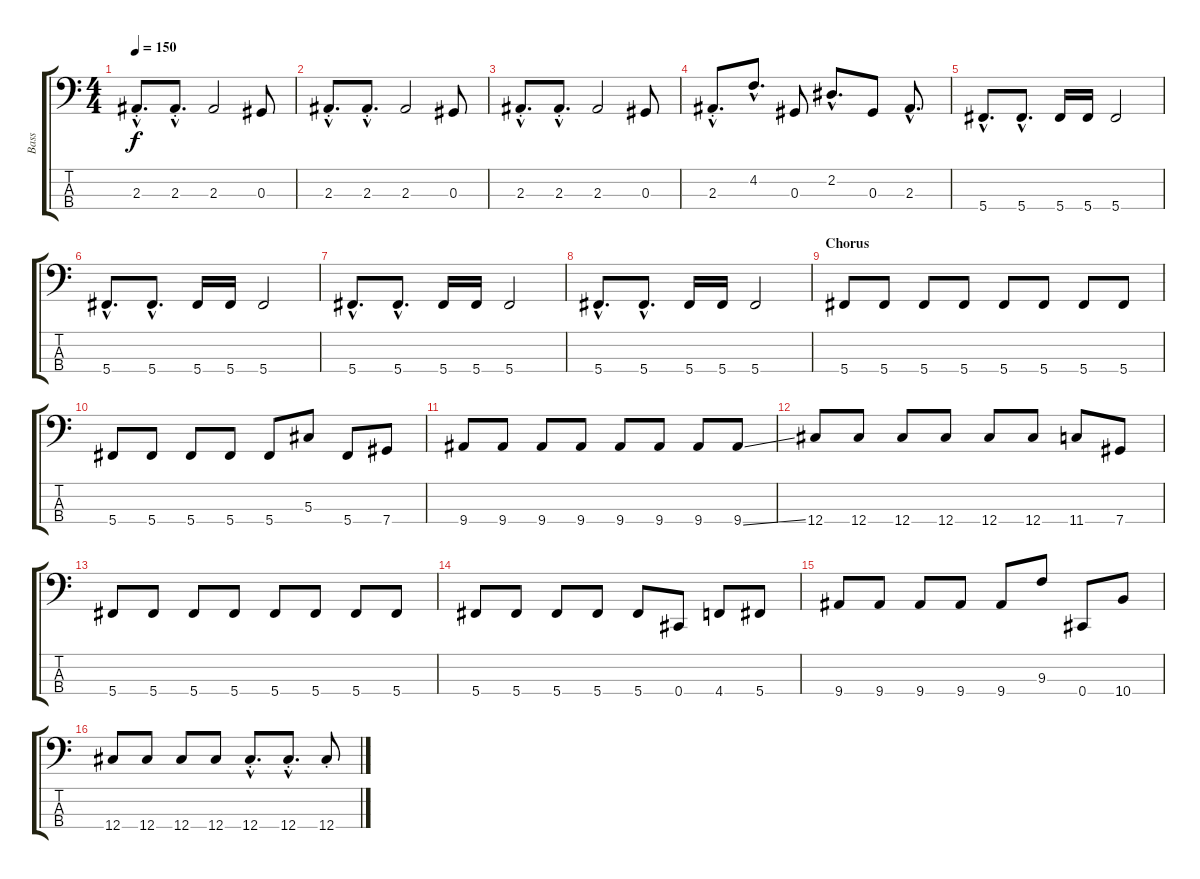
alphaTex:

\track ("Bass" "Bass") {instrument electricbassfinger}
\staff {score tabs}
\tuning (Gb2 Db2 Ab1 Db1) {hide}
\ts (4 4)
\tempo 150
\clef f4
\ks c
2.3{hac st}.8{d dy f} 2.3{hac st}.8{d} 2.3.2 0.3.8 |
2.3{hac st}.8{d} 2.3{hac st}.8{d} 2.3.2 0.3.8 |
2.3{hac st}.8{d} 2.3{hac st}.8{d} 2.3.2 0.3.8 |
2.3{hac st}.8{d} 4.2{hac}.8{d} 0.3.8 2.2{hac}.8{d} 0.3.8 2.3{hac}.8{d} |
5.4{hac}.8{d} 5.4{hac}.8{d} 5.4.16 5.4.16 5.4.2 |
5.4{hac}.8{d} 5.4{hac}.8{d} 5.4.16 5.4.16 5.4.2 |
5.4{hac}.8{d} 5.4{hac}.8{d} 5.4.16 5.4.16 5.4.2 |
5.4{hac}.8{d} 5.4{hac}.8{d} 5.4.16 5.4.16 5.4.2 |
\section ("" "Chorus")
5.4.8 5.4.8 5.4.8 5.4.8 5.4.8 5.4.8 5.4.8 5.4.8 |
5.4.8 5.4.8 5.4.8 5.4.8 5.4.8 5.3.8 5.4.8 7.4.8 |
9.4.8 9.4.8 9.4.8 9.4.8 9.4.8 9.4.8 9.4.8 9.4{ss}.8 |
12.4.8 12.4.8 12.4.8 12.4.8 12.4.8 12.4.8 11.4.8 7.4.8 |
5.4.8 5.4.8 5.4.8 5.4.8 5.4.8 5.4.8 5.4.8 5.4.8 |
5.4.8 5.4.8 5.4.8 5.4.8 5.4.8 0.4.8 4.4.8 5.4.8 |
9.4.8 9.4.8 9.4.8 9.4.8 9.4.8 9.3.8 0.4.8 10.4.8 |
12.4.8 12.4.8 12.4.8 12.4.8 12.4{hac st}.8{d} 12.4{hac st}.8{d} 12.4{st}.8
